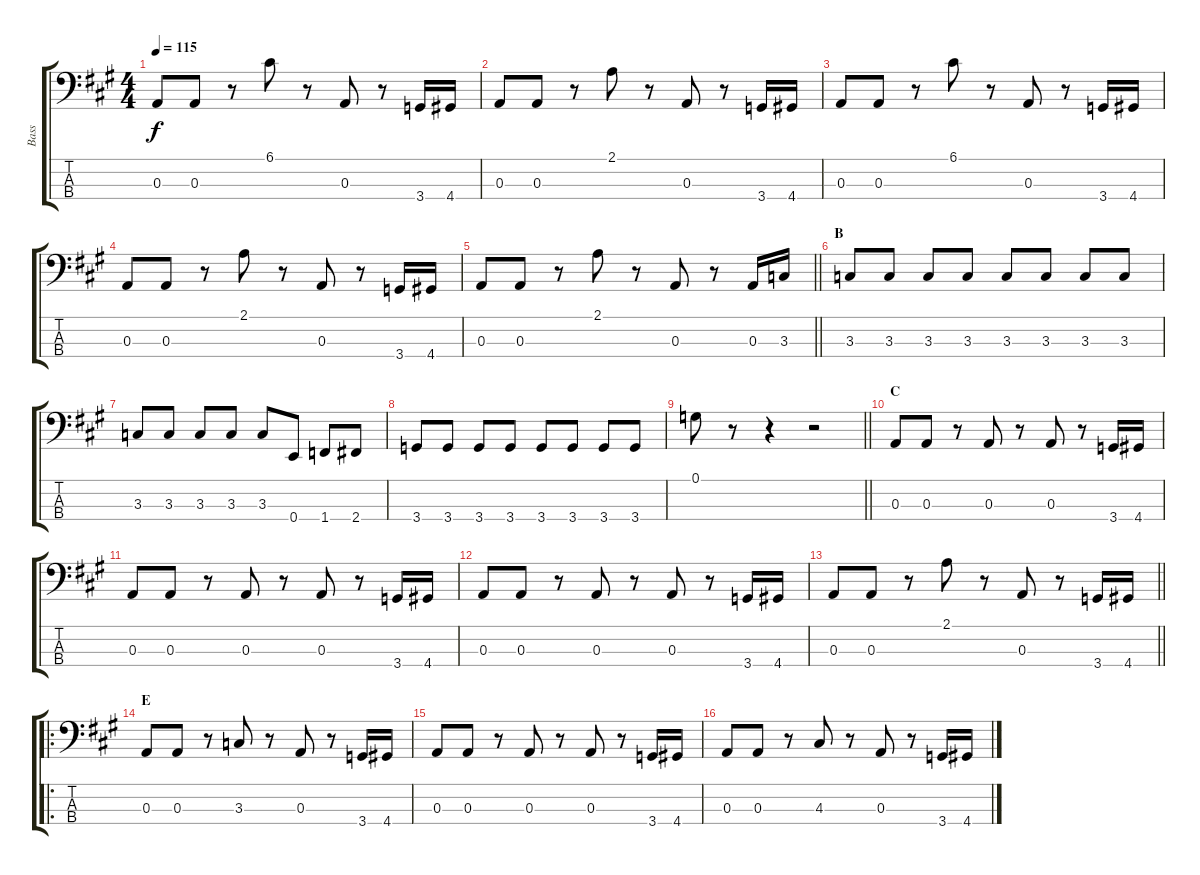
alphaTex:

\track ("Bass" "Bass") {instrument electricbassfinger}
\staff {score tabs}
\tuning (G2 D2 A1 E1) {hide}
\ts (4 4)
\tempo 115
\clef f4
\ks a
0.3.8{dy f} 0.3.8 r.8 6.1.8 r.8 0.3.8 r.8 3.4.16 4.4.16 |
0.3.8 0.3.8 r.8 2.1.8 r.8 0.3.8 r.8 3.4.16 4.4.16 |
0.3.8 0.3.8 r.8 6.1.8 r.8 0.3.8 r.8 3.4.16 4.4.16 |
0.3.8 0.3.8 r.8 2.1.8 r.8 0.3.8 r.8 3.4.16 4.4.16 |
\barLineRight lightlight
0.3.8 0.3.8 r.8 2.1.8 r.8 0.3.8 r.8 0.3.16 3.3.16 |
\section ("" "B")
3.3.8 3.3.8 3.3.8 3.3.8 3.3.8 3.3.8 3.3.8 3.3.8 |
3.3.8 3.3.8 3.3.8 3.3.8 3.3.8 0.4.8 1.4.8 2.4.8 |
3.4.8 3.4.8 3.4.8 3.4.8 3.4.8 3.4.8 3.4.8 3.4.8 |
\barLineRight lightlight
0.1.8 r.8 r.4 r.2 |
\section ("" "C")
0.3.8 0.3.8 r.8 0.3.8 r.8 0.3.8 r.8 3.4.16 4.4.16 |
0.3.8 0.3.8 r.8 0.3.8 r.8 0.3.8 r.8 3.4.16 4.4.16 |
0.3.8 0.3.8 r.8 0.3.8 r.8 0.3.8 r.8 3.4.16 4.4.16 |
\barLineRight lightlight
0.3.8 0.3.8 r.8 2.1.8 r.8 0.3.8 r.8 3.4.16 4.4.16 |
\ro
\section ("" "E")
0.3.8 0.3.8 r.8 3.3.8 r.8 0.3.8 r.8 3.4.16 4.4.16 |
0.3.8 0.3.8 r.8 0.3.8 r.8 0.3.8 r.8 3.4.16 4.4.16 |
0.3.8 0.3.8 r.8 4.3.8 r.8 0.3.8 r.8 3.4.16 4.4.16
